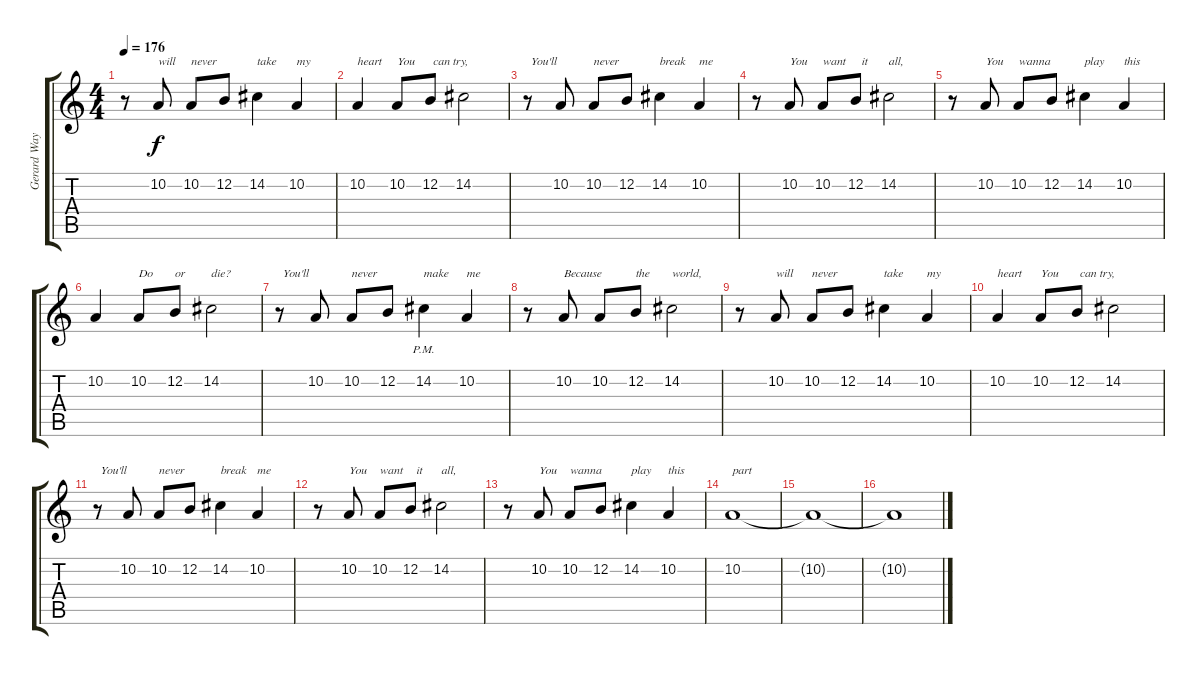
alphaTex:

\track ("Gerard Way [Vocals]" "Gerard Way") {instrument altosax}
\staff {score tabs}
\tuning (E4 B3 G3 D3 A2 E2) {hide}
\ts (4 4)
\tempo 176
\clef g2
\ks c
r.8{dy f} 10.2.8{txt "will"} 10.2.8{txt "never"} 12.2.8 14.2.4{txt "take"} 10.2.4{txt "my"} |
10.2.4{txt "heart"} 10.2.8{txt "You"} 12.2.8{txt " can try,"} 14.2.2 |
r.8{txt " You'll"} 10.2.8 10.2.8{txt "never"} 12.2.8 14.2.4{txt "break"} 10.2.4{txt "me"} |
r.8 10.2.8{txt "You"} 10.2.8{txt "want"} 12.2.8{txt "  it"} 14.2.2{txt "all,"} |
r.8 10.2.8{txt "You"} 10.2.8{txt "wanna"} 12.2.8 14.2.4{txt "play"} 10.2.4{txt "this"} |
10.2.4 10.2.8{txt "Do"} 12.2.8{txt "or"} 14.2.2{txt "die?"} |
r.8{txt " You'll"} 10.2.8 10.2.8{txt "never"} 12.2.8 14.2{pm}.4{txt "make"} 10.2.4{txt "me"} |
r.8 10.2.8{txt "Because"} 10.2.8 12.2.8{txt "the"} 14.2.2{txt "world,"} |
r.8 10.2.8{txt "will"} 10.2.8{txt "never"} 12.2.8 14.2.4{txt "take"} 10.2.4{txt "my"} |
10.2.4{txt "heart"} 10.2.8{txt "You"} 12.2.8{txt " can try,"} 14.2.2 |
r.8{txt " You'll"} 10.2.8 10.2.8{txt "never"} 12.2.8 14.2.4{txt "break"} 10.2.4{txt "me"} |
r.8 10.2.8{txt "You"} 10.2.8{txt "want"} 12.2.8{txt "  it"} 14.2.2{txt "all,"} |
r.8 10.2.8{txt "You"} 10.2.8{txt "wanna"} 12.2.8 14.2.4{txt "play"} 10.2.4{txt "this"} |
10.2.1{txt "part" volume 5} |
10.2{t}.1 |
10.2{t}.1
